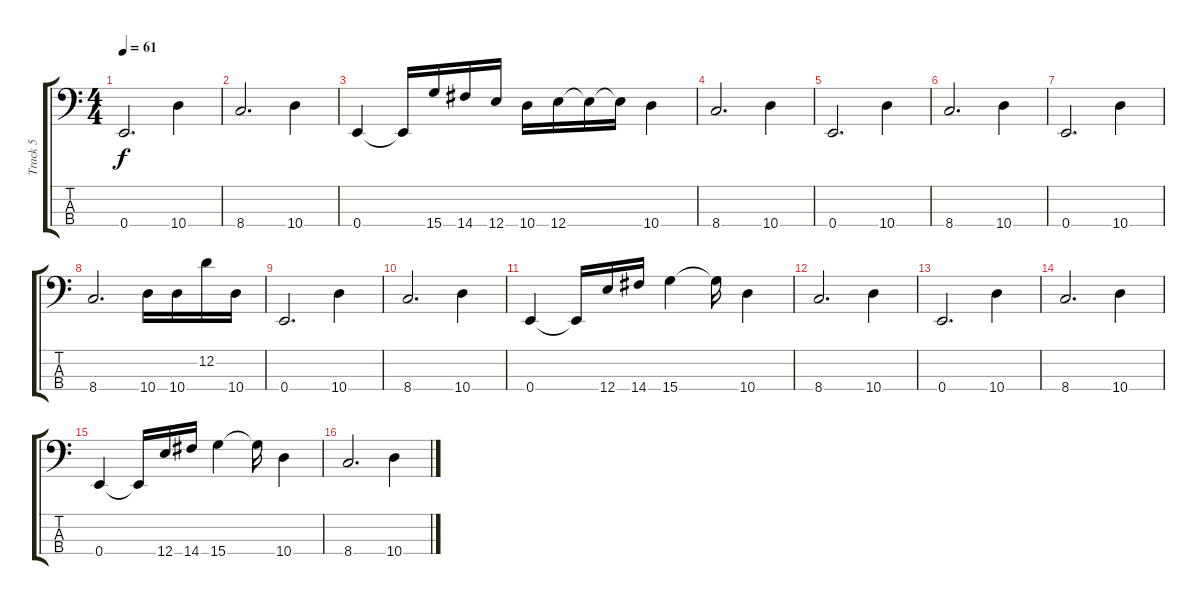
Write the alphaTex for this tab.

\track ("Track 5" "Track 5") {instrument electricbassfinger}
\staff {score tabs}
\tuning (G2 D2 A1 E1) {hide}
\ts (4 4)
\tempo 61
\clef f4
\ks c
0.4.2{d dy f} 10.4.4 |
8.4.2{d} 10.4.4 |
0.4.4 0.4{t}.16 15.4.16 14.4.16 12.4.16 10.4.16 12.4.16 12.4{t}.16 12.4{t}.16 10.4.4 |
8.4.2{d} 10.4.4 |
0.4.2{d} 10.4.4 |
8.4.2{d} 10.4.4 |
0.4.2{d} 10.4.4 |
8.4.2{d} 10.4.16 10.4.16 12.2.16 10.4.16 |
0.4.2{d} 10.4.4 |
8.4.2{d} 10.4.4 |
0.4.4 0.4{t}.16 12.4.16 14.4.16 15.4.4 15.4{t}.16 10.4.4 |
8.4.2{d} 10.4.4 |
0.4.2{d} 10.4.4 |
8.4.2{d} 10.4.4 |
0.4.4 0.4{t}.16 12.4.16 14.4.16 15.4.4 15.4{t}.16 10.4.4 |
8.4.2{d} 10.4.4
